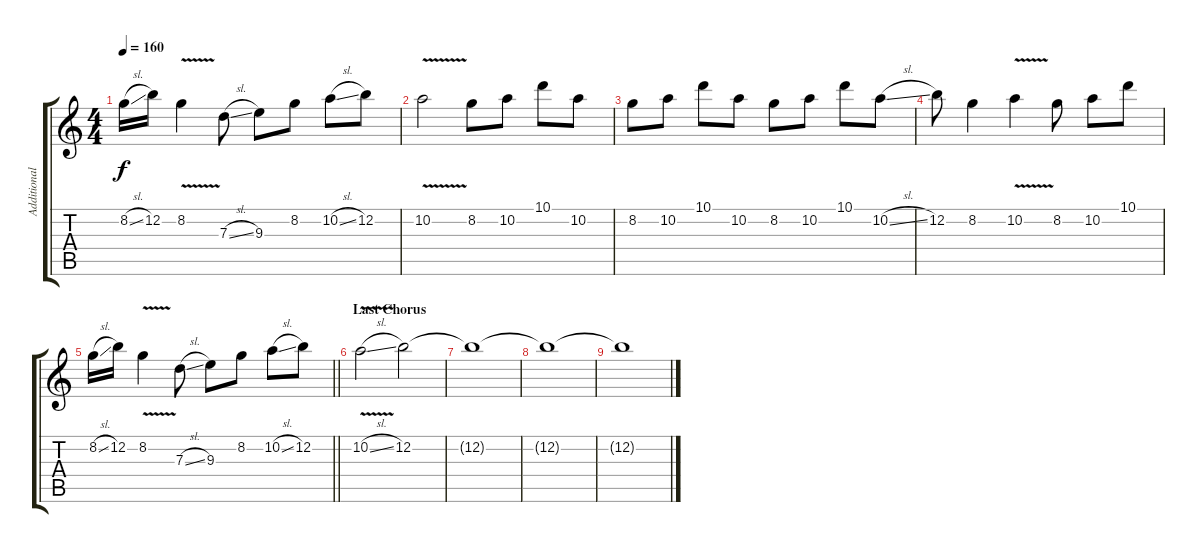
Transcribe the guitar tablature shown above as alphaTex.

\track ("Additional guitar" "Additional") {instrument distortionguitar}
\staff {score tabs}
\tuning (E4 B3 G3 D3 A2 E2) {hide}
\ts (4 4)
\tempo 160
\clef g2
\ks c
8.2{sl}.16{dy f} 12.2.16 8.2{v}.4 7.3{sl}.8 9.3.8 8.2.8 10.2{sl}.8 12.2.8 |
10.2{v}.2 8.2.8 10.2.8 10.1.8 10.2.8 |
8.2.8 10.2.8 10.1.8 10.2.8 8.2.8 10.2.8 10.1.8 10.2{sl}.8 |
12.2.8 8.2.4 10.2{v}.4 8.2.8 10.2.8 10.1.8 |
\barLineRight lightlight
8.2{sl}.16 12.2.16 8.2{v}.4 7.3{sl}.8 9.3.8 8.2.8 10.2{sl}.8 12.2.8 |
\section ("" "Last Chorus")
10.2{v sl}.2 12.2.2 |
12.2{t}.1{volume 4} |
12.2{t}.1 |
12.2{t}.1
